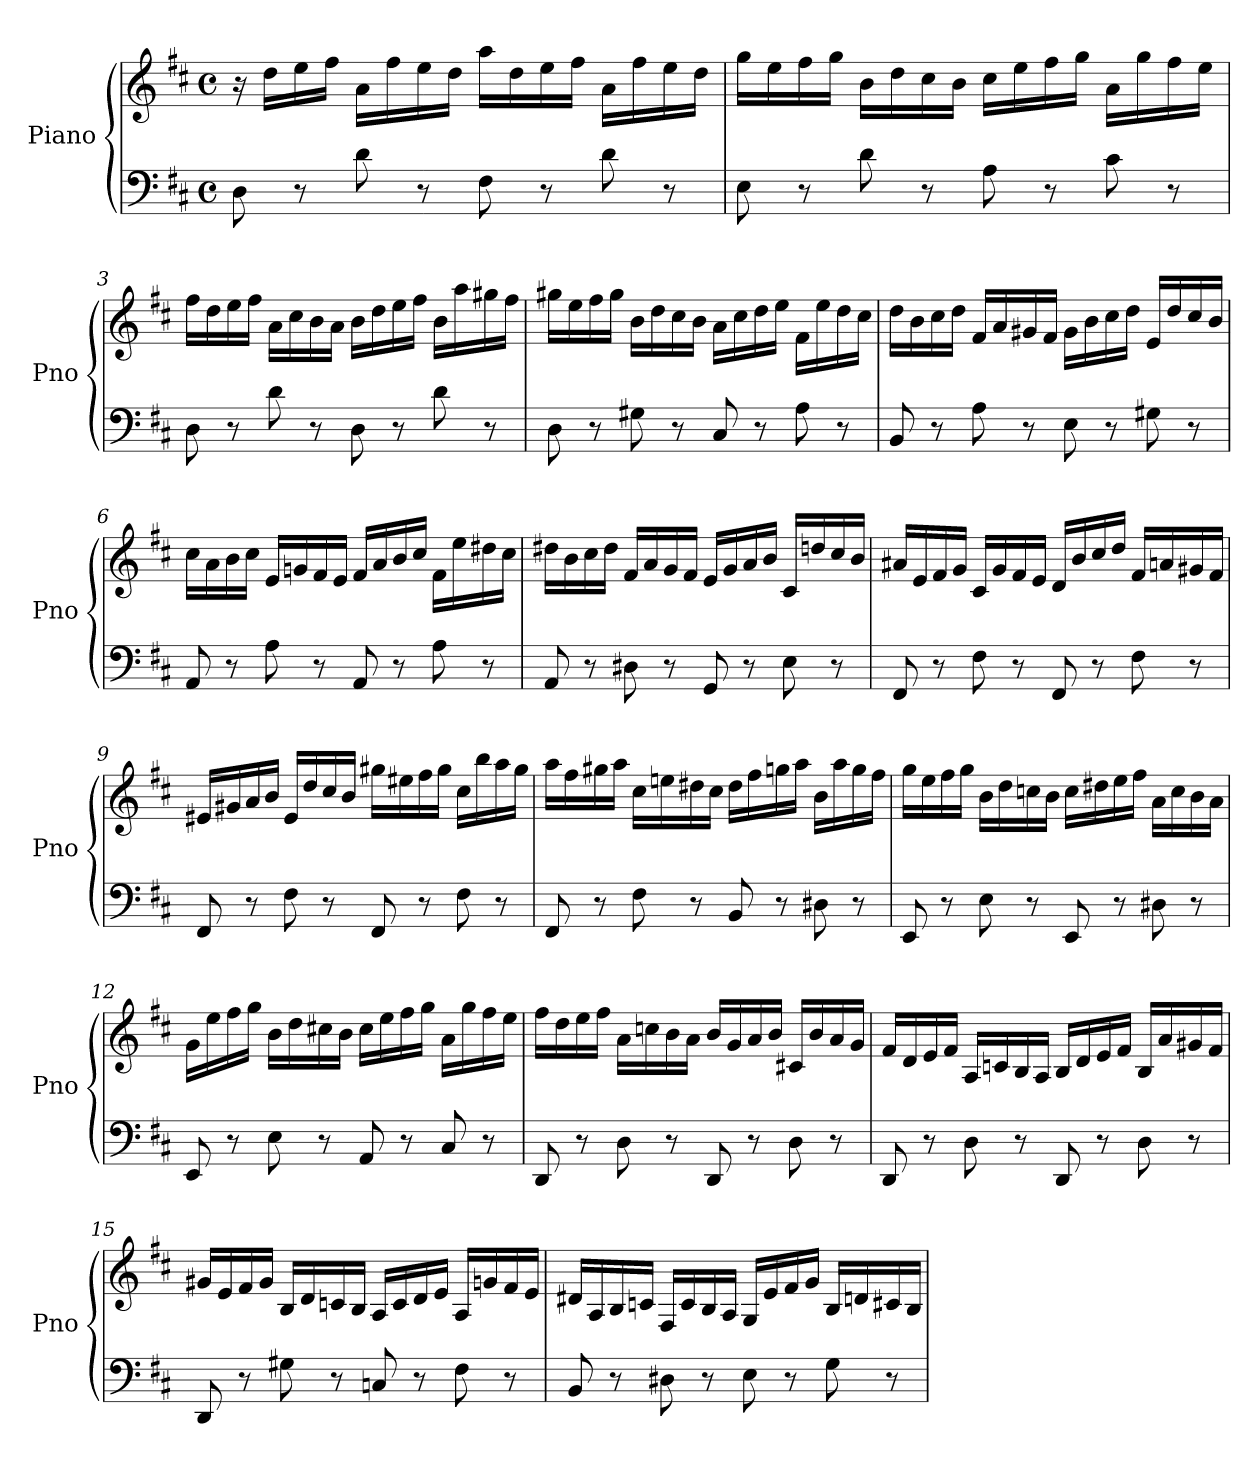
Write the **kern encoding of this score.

**kern	**kern
*part1	*part1
*staff2	*staff1
*I"Piano	*
*I'Pno	*
*clefF4	*clefG2
*k[f#c#]	*k[f#c#]
*M4/4	*M4/4
*met(c)	*met(c)
=1	=1
8D\	16r
.	16dd\LL
8r	16ee\
.	16ff#\JJ
8d\	16a\LL
.	16ff#\
8r	16ee\
.	16dd\JJ
8F#\	16aa\LL
.	16dd\
8r	16ee\
.	16ff#\JJ
8d\	16a\LL
.	16ff#\
8r	16ee\
.	16dd\JJ
=2	=2
8E\	16gg\LL
.	16ee\
8r	16ff#\
.	16gg\JJ
8d\	16b\LL
.	16dd\
8r	16cc#\
.	16b\JJ
8A\	16cc#\LL
.	16ee\
8r	16ff#\
.	16gg\JJ
8c#\	16a\LL
.	16gg\
8r	16ff#\
.	16ee\JJ
!!LO:LB:g=z
=3	=3
8D\	16ff#\LL
.	16dd\
8r	16ee\
.	16ff#\JJ
8d\	16a\LL
.	16cc#\
8r	16b\
.	16a\JJ
8D\	16b\LL
.	16dd\
8r	16ee\
.	16ff#\JJ
8d\	16b\LL
.	16aa\
8r	16gg#X\
.	16ff#\JJ
=4	=4
8D\	16gg#X\LL
.	16ee\
8r	16ff#\
.	16gg#\JJ
8G#X\	16b\LL
.	16dd\
8r	16cc#\
.	16b\JJ
8C#/	16a\LL
.	16cc#\
8r	16dd\
.	16ee\JJ
8A\	16f#\LL
.	16ee\
8r	16dd\
.	16cc#\JJ
!!LO:LB:g=z
=5	=5
8BB/	16dd\LL
.	16b\
8r	16cc#\
.	16dd\JJ
8A\	16f#/LL
.	16a/
8r	16g#X/
.	16f#/JJ
8E\	16g#\LL
.	16b\
8r	16cc#\
.	16dd\JJ
8G#X\	16e/LL
.	16dd/
8r	16cc#/
.	16b/JJ
=6	=6
8AA/	16cc#\LL
.	16a\
8r	16b\
.	16cc#\JJ
8A\	16e/LL
.	16gn/
8r	16f#/
.	16e/JJ
8AA/	16f#/LL
.	16a/
8r	16b/
.	16cc#/JJ
8A\	16f#\LL
.	16ee\
8r	16dd#X\
.	16cc#\JJ
!!LO:LB:g=z
=7	=7
8AA/	16dd#X\LL
.	16b\
8r	16cc#\
.	16dd#\JJ
8D#X\	16f#/LL
.	16a/
8r	16g/
.	16f#/JJ
8GG/	16e/LL
.	16g/
8r	16a/
.	16b/JJ
8E\	16c#/LL
.	16ddn/
8r	16cc#/
.	16b/JJ
=8	=8
8FF#/	16a#X/LL
.	16e/
8r	16f#/
.	16g/JJ
8F#\	16c#/LL
.	16g/
8r	16f#/
.	16e/JJ
8FF#/	16d/LL
.	16b/
8r	16cc#/
.	16dd/JJ
8F#\	16f#/LL
.	16an/
8r	16g#X/
.	16f#/JJ
!!LO:PB:g=z
=9	=9
8FF#/	16e#X/LL
.	16g#X/
8r	16a/
.	16b/JJ
8F#\	16e#/LL
.	16dd/
8r	16cc#/
.	16b/JJ
8FF#/	16gg#X\LL
.	16ee#X\
8r	16ff#\
.	16gg#\JJ
8F#\	16cc#\LL
.	16bb\
8r	16aa\
.	16gg#\JJ
=10	=10
8FF#/	16aa\LL
.	16ff#\
8r	16gg#X\
.	16aa\JJ
8F#\	16cc#\LL
.	16een\
8r	16dd#X\
.	16cc#\JJ
8BB/	16dd#\LL
.	16ff#\
8r	16ggn\
.	16aa\JJ
8D#X\	16b\LL
.	16aa\
8r	16gg\
.	16ff#\JJ
!!LO:LB:g=z
=11	=11
8EE/	16gg\LL
.	16ee\
8r	16ff#\
.	16gg\JJ
8E\	16b\LL
.	16dd\
8r	16ccn\
.	16b\JJ
8EE/	16cc\LL
.	16dd#X\
8r	16ee\
.	16ff#\JJ
8D#X\	16a\LL
.	16cc\
8r	16b\
.	16a\JJ
=12	=12
8EE/	16g\LL
.	16ee\
8r	16ff#\
.	16gg\JJ
8E\	16b\LL
.	16dd\
8r	16cc#X\
.	16b\JJ
8AA/	16cc#\LL
.	16ee\
8r	16ff#\
.	16gg\JJ
8C#/	16a\LL
.	16gg\
8r	16ff#\
.	16ee\JJ
!!LO:LB:g=z
=13	=13
8DD/	16ff#\LL
.	16dd\
8r	16ee\
.	16ff#\JJ
8D\	16a\LL
.	16ccn\
8r	16b\
.	16a\JJ
8DD/	16b/LL
.	16g/
8r	16a/
.	16b/JJ
8D\	16c#X/LL
.	16b/
8r	16a/
.	16g/JJ
=14	=14
8DD/	16f#/LL
.	16d/
8r	16e/
.	16f#/JJ
8D\	16A/LL
.	16cn/
8r	16B/
.	16A/JJ
8DD/	16B/LL
.	16d/
8r	16e/
.	16f#/JJ
8D\	16B/LL
.	16a/
8r	16g#X/
.	16f#/JJ
!!LO:LB:g=z
=15	=15
8DD/	16g#X/LL
.	16e/
8r	16f#/
.	16g#/JJ
8G#X\	16B/LL
.	16d/
8r	16cn/
.	16B/JJ
8Cn/	16A/LL
.	16c/
8r	16d/
.	16e/JJ
8F#\	16A/LL
.	16gn/
8r	16f#/
.	16e/JJ
=16	=16
8BB/	16d#X/LL
.	16A/
8r	16B/
.	16cn/JJ
8D#X\	16F#/LL
.	16c/
8r	16B/
.	16A/JJ
8E\	16G/LL
.	16e/
8r	16f#/
.	16g/JJ
8G\	16B/LL
.	16dn/
8r	16c#X/
.	16B/JJ
=	=
*-	*-
